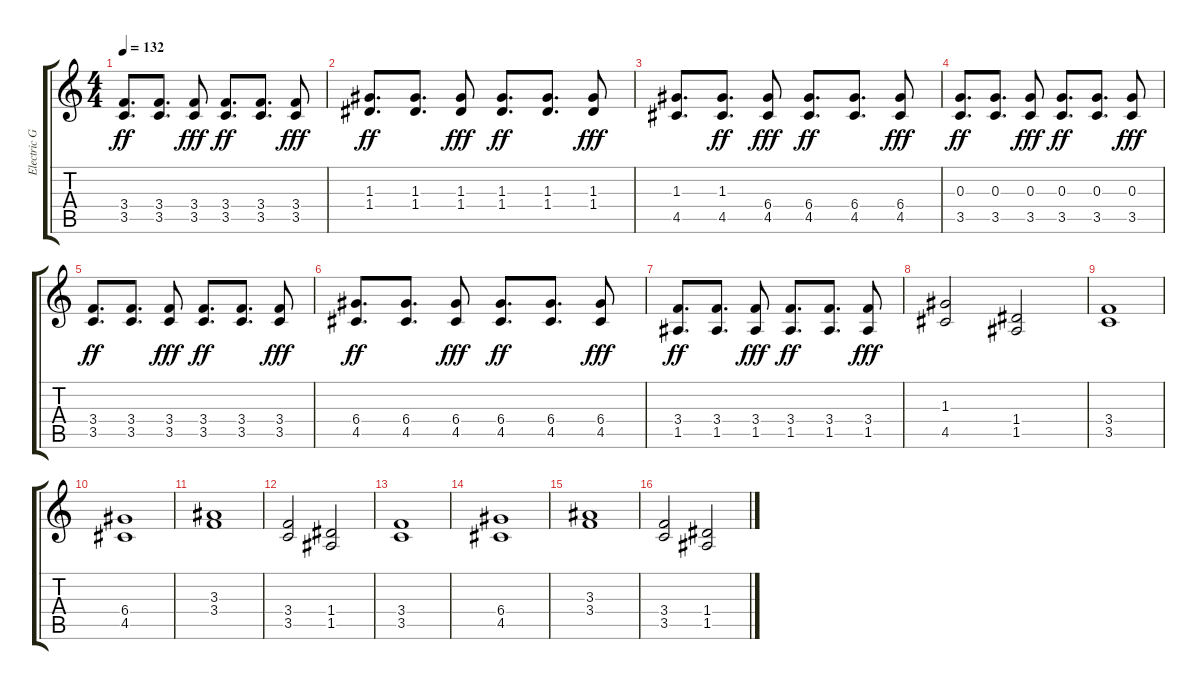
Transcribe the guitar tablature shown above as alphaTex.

\track ("Electric Guitar 2" "Electric G") {instrument distortionguitar}
\staff {score tabs}
\tuning (E4 B3 G3 D3 A2 E2) {hide}
\ts (4 4)
\tempo 132
\clef g2
\ks c
(3.4 3.5).8{d dy ff} (3.4 3.5).8{d} (3.4 3.5).8{dy fff} (3.4 3.5).8{d dy ff} (3.4 3.5).8{d} (3.4 3.5).8{dy fff} |
(1.3 1.4).8{d dy ff} (1.3 1.4).8{d} (1.3 1.4).8{dy fff} (1.3 1.4).8{d dy ff} (1.3 1.4).8{d} (1.3 1.4).8{dy fff} |
(1.3 4.5).8{d} (1.3 4.5).8{d dy ff} (6.4 4.5).8{dy fff} (6.4 4.5).8{d dy ff} (6.4 4.5).8{d} (6.4 4.5).8{dy fff} |
(0.3 3.5).8{d dy ff} (0.3 3.5).8{d} (0.3 3.5).8{dy fff} (0.3 3.5).8{d dy ff} (0.3 3.5).8{d} (0.3 3.5).8{dy fff} |
(3.4 3.5).8{d dy ff} (3.4 3.5).8{d} (3.4 3.5).8{dy fff} (3.4 3.5).8{d dy ff} (3.4 3.5).8{d} (3.4 3.5).8{dy fff} |
(6.4 4.5).8{d dy ff} (6.4 4.5).8{d} (6.4 4.5).8{dy fff} (6.4 4.5).8{d dy ff} (6.4 4.5).8{d} (6.4 4.5).8{dy fff} |
(3.4 1.5).8{d dy ff} (3.4 1.5).8{d} (3.4 1.5).8{dy fff} (3.4 1.5).8{d dy ff} (3.4 1.5).8{d} (3.4 1.5).8{dy fff} |
(1.3 4.5).2 (1.4 1.5).2 |
(3.4 3.5).1 |
(6.4 4.5).1 |
(3.3 3.4).1 |
(3.4 3.5).2 (1.4 1.5).2 |
(3.4 3.5).1 |
(6.4 4.5).1 |
(3.3 3.4).1 |
(3.4 3.5).2 (1.4 1.5).2
